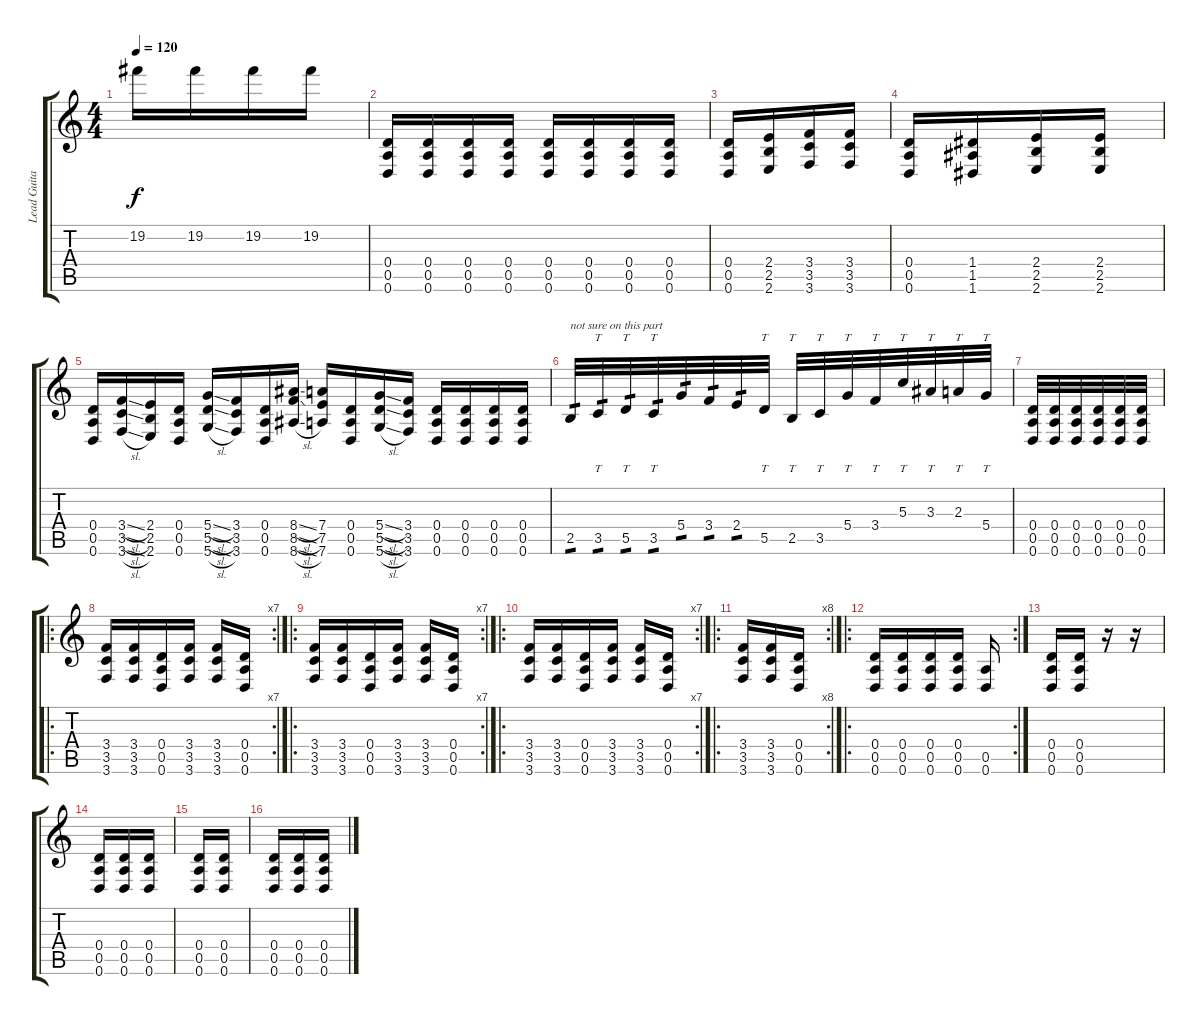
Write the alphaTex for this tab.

\track ("Lead Guitar" "Lead Guita") {instrument distortionguitar}
\staff {score tabs}
\tuning (E4 B3 G3 D3 A2 D2) {hide}
\ts (4 4)
\tempo 120
\clef g2
\ks c
19.2.16{dy f} 19.2.16 19.2.16 19.2.16 |
(0.4 0.5 0.6).16 (0.4 0.5 0.6).16 (0.4 0.5 0.6).16 (0.4 0.5 0.6).16 (0.4 0.5 0.6).16 (0.4 0.5 0.6).16 (0.4 0.5 0.6).16 (0.4 0.5 0.6).16 |
(0.4 0.5 0.6).16 (2.4 2.5 2.6).16 (3.4 3.5 3.6).16 (3.4 3.5 3.6).16 |
(0.4 0.5 0.6).16 (1.4 1.5 1.6).16 (2.4 2.5 2.6).16 (2.4 2.5 2.6).16 |
(0.4 0.5 0.6).16 (3.4{sl} 3.5{sl} 3.6{sl}).16 (2.4 2.5 2.6).16 (0.4 0.5 0.6).16 (5.4{sl} 5.5{sl} 5.6{sl}).16 (3.4 3.5 3.6).16 (0.4 0.5 0.6).16 (8.4{sl} 8.5{sl} 8.6{sl}).16 (7.4 7.5 7.6).16 (0.4 0.5 0.6).16 (5.4{sl} 5.5{sl} 5.6{sl}).16 (3.4 3.5 3.6).16 (0.4 0.5 0.6).16 (0.4 0.5 0.6).16 (0.4 0.5 0.6).16 (0.4 0.5 0.6).16 |
2.5.32{txt "not sure on this part" tp 1} 3.5.32{tt tp 1} 5.5.32{tt tp 1} 3.5.32{tt tp 1} 5.4.32{tp 1} 3.4.32{tp 1} 2.4.32{tp 1} 5.5.32{tt} 2.5.32{tt} 3.5.32{tt} 5.4.32{tt} 3.4.32{tt} 5.3.32{tt} 3.3.32{tt} 2.3.32{tt} 5.4.32{tt} |
(0.4 0.5 0.6).32 (0.4 0.5 0.6).32 (0.4 0.5 0.6).32 (0.4 0.5 0.6).32 (0.4 0.5 0.6).32 (0.4 0.5 0.6).32 |
\ro
\rc 7
(3.4 3.5 3.6).16 (3.4 3.5 3.6).16 (0.4 0.5 0.6).16 (3.4 3.5 3.6).16 (3.4 3.5 3.6).16 (0.4 0.5 0.6).16 |
\ro
\rc 7
(3.4 3.5 3.6).16 (3.4 3.5 3.6).16 (0.4 0.5 0.6).16 (3.4 3.5 3.6).16 (3.4 3.5 3.6).16 (0.4 0.5 0.6).16 |
\ro
\rc 7
(3.4 3.5 3.6).16 (3.4 3.5 3.6).16 (0.4 0.5 0.6).16 (3.4 3.5 3.6).16 (3.4 3.5 3.6).16 (0.4 0.5 0.6).16 |
\ro
\rc 8
(3.4 3.5 3.6).16 (3.4 3.5 3.6).16 (0.4 0.5 0.6).16 |
\ro
\rc 2
(0.4 0.5 0.6).16 (0.4 0.5 0.6).16 (0.4 0.5 0.6).16 (0.4 0.5 0.6).16 (0.5 0.6).16 |
(0.4 0.5 0.6).16 (0.4 0.5 0.6).16 r.16 r.16 |
(0.4 0.5 0.6).16 (0.4 0.5 0.6).16 (0.4 0.5 0.6).16 |
(0.4 0.5 0.6).16 (0.4 0.5 0.6).16 |
(0.4 0.5 0.6).16 (0.4 0.5 0.6).16 (0.4 0.5 0.6).16
